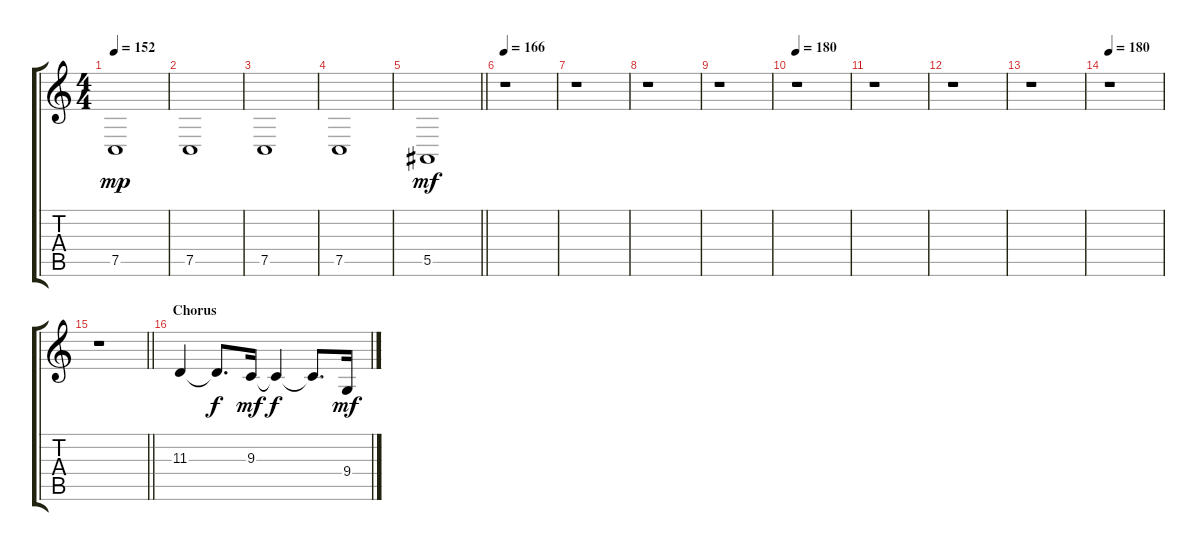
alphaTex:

\track "" {instrument stringensemble1}
\staff {score tabs}
\tuning (C4 G3 Eb3 Bb2 F2 C2) {hide}
\ts (4 4)
\tempo 152
\clef g2
\ks c
7.5.1{dy mp} |
7.5.1 |
7.5.1 |
7.5.1 |
\barLineRight lightlight
5.5.1{dy mf} |
\section ("" "")
\tempo 166
r.1 |
r.1 |
r.1 |
r.1 |
\tempo 180
r.1 |
r.1 |
r.1 |
r.1 |
\tempo 180
r.1 |
\barLineRight lightlight
r.1 |
\section ("" "Chorus")
11.3.4{volume 12} 11.3{t}.8{d dy f} 9.3.16{dy mf} 9.3{t}.4{dy f} 9.3{t}.8{d} 9.4.16{dy mf}
